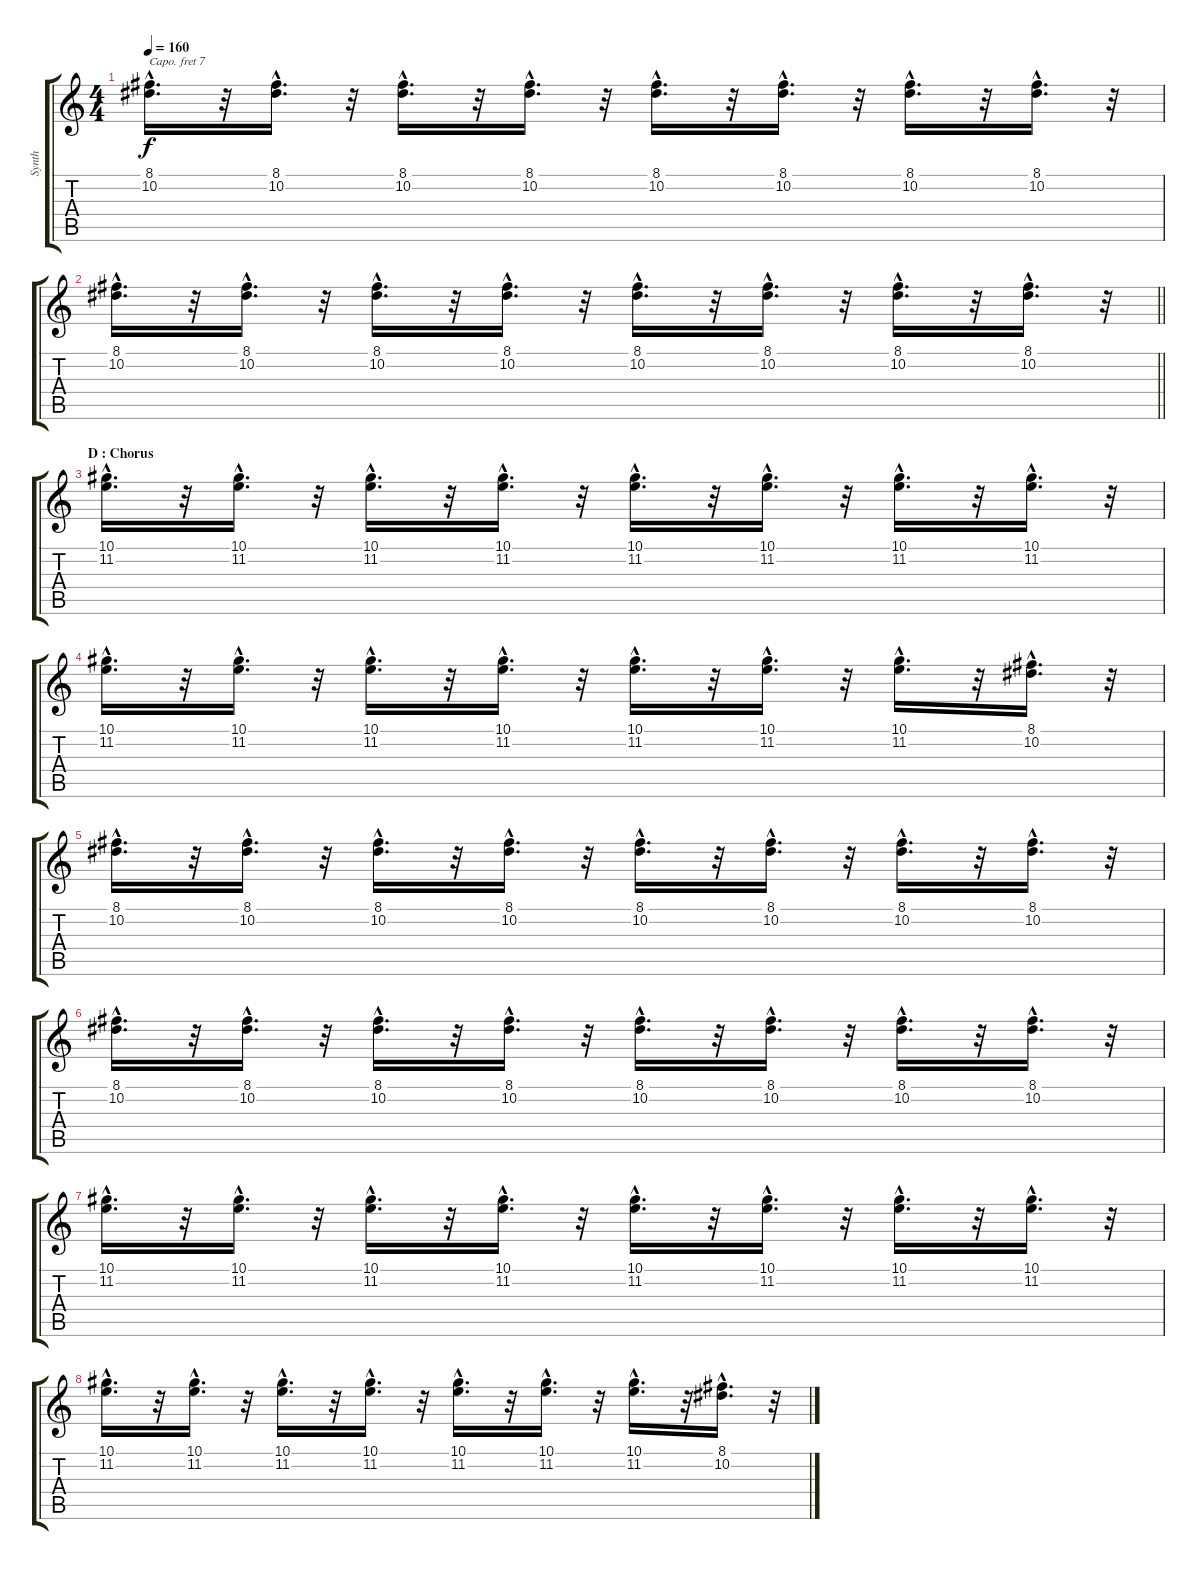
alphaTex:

\track ("Synth" "Synth") {instrument stringensemble1}
\staff {score tabs}
\capo 7
\tuning (Eb4 Bb3 Gb3 Db3 Ab2 Eb2) {hide}
\ts (4 4)
\tempo 160
\clef g2
\ks c
(8.1{hac} 10.2{hac}).16{d dy f} r.32 (8.1{hac} 10.2{hac}).16{d} r.32 (8.1{hac} 10.2{hac}).16{d} r.32 (8.1{hac} 10.2{hac}).16{d} r.32 (8.1{hac} 10.2{hac}).16{d} r.32 (8.1{hac} 10.2{hac}).16{d} r.32 (8.1{hac} 10.2{hac}).16{d} r.32 (8.1{hac} 10.2{hac}).16{d} r.32 |
\barLineRight lightlight
(8.1{hac} 10.2{hac}).16{d} r.32 (8.1{hac} 10.2{hac}).16{d} r.32 (8.1{hac} 10.2{hac}).16{d} r.32 (8.1{hac} 10.2{hac}).16{d} r.32 (8.1{hac} 10.2{hac}).16{d} r.32 (8.1{hac} 10.2{hac}).16{d} r.32 (8.1{hac} 10.2{hac}).16{d} r.32 (8.1{hac} 10.2{hac}).16{d} r.32 |
\section ("" "D : Chorus")
(10.1{hac} 11.2{hac}).16{d volume 6} r.32 (10.1{hac} 11.2{hac}).16{d} r.32 (10.1{hac} 11.2{hac}).16{d} r.32 (10.1{hac} 11.2{hac}).16{d} r.32 (10.1{hac} 11.2{hac}).16{d} r.32 (10.1{hac} 11.2{hac}).16{d} r.32 (10.1{hac} 11.2{hac}).16{d} r.32 (10.1{hac} 11.2{hac}).16{d} r.32 |
(10.1{hac} 11.2{hac}).16{d} r.32 (10.1{hac} 11.2{hac}).16{d} r.32 (10.1{hac} 11.2{hac}).16{d} r.32 (10.1{hac} 11.2{hac}).16{d} r.32 (10.1{hac} 11.2{hac}).16{d} r.32 (10.1{hac} 11.2{hac}).16{d} r.32 (10.1{hac} 11.2{hac}).16{d} r.32 (8.1{hac} 10.2{hac}).16{d} r.32 |
(8.1{hac} 10.2{hac}).16{d} r.32 (8.1{hac} 10.2{hac}).16{d} r.32 (8.1{hac} 10.2{hac}).16{d} r.32 (8.1{hac} 10.2{hac}).16{d} r.32 (8.1{hac} 10.2{hac}).16{d} r.32 (8.1{hac} 10.2{hac}).16{d} r.32 (8.1{hac} 10.2{hac}).16{d} r.32 (8.1{hac} 10.2{hac}).16{d} r.32 |
(8.1{hac} 10.2{hac}).16{d} r.32 (8.1{hac} 10.2{hac}).16{d} r.32 (8.1{hac} 10.2{hac}).16{d} r.32 (8.1{hac} 10.2{hac}).16{d} r.32 (8.1{hac} 10.2{hac}).16{d} r.32 (8.1{hac} 10.2{hac}).16{d} r.32 (8.1{hac} 10.2{hac}).16{d} r.32 (8.1{hac} 10.2{hac}).16{d} r.32 |
(10.1{hac} 11.2{hac}).16{d} r.32 (10.1{hac} 11.2{hac}).16{d} r.32 (10.1{hac} 11.2{hac}).16{d} r.32 (10.1{hac} 11.2{hac}).16{d} r.32 (10.1{hac} 11.2{hac}).16{d} r.32 (10.1{hac} 11.2{hac}).16{d} r.32 (10.1{hac} 11.2{hac}).16{d} r.32 (10.1{hac} 11.2{hac}).16{d} r.32 |
(10.1{hac} 11.2{hac}).16{d} r.32 (10.1{hac} 11.2{hac}).16{d} r.32 (10.1{hac} 11.2{hac}).16{d} r.32 (10.1{hac} 11.2{hac}).16{d} r.32 (10.1{hac} 11.2{hac}).16{d} r.32 (10.1{hac} 11.2{hac}).16{d} r.32 (10.1{hac} 11.2{hac}).16{d} r.32 (8.1{hac} 10.2{hac}).16{d} r.32
